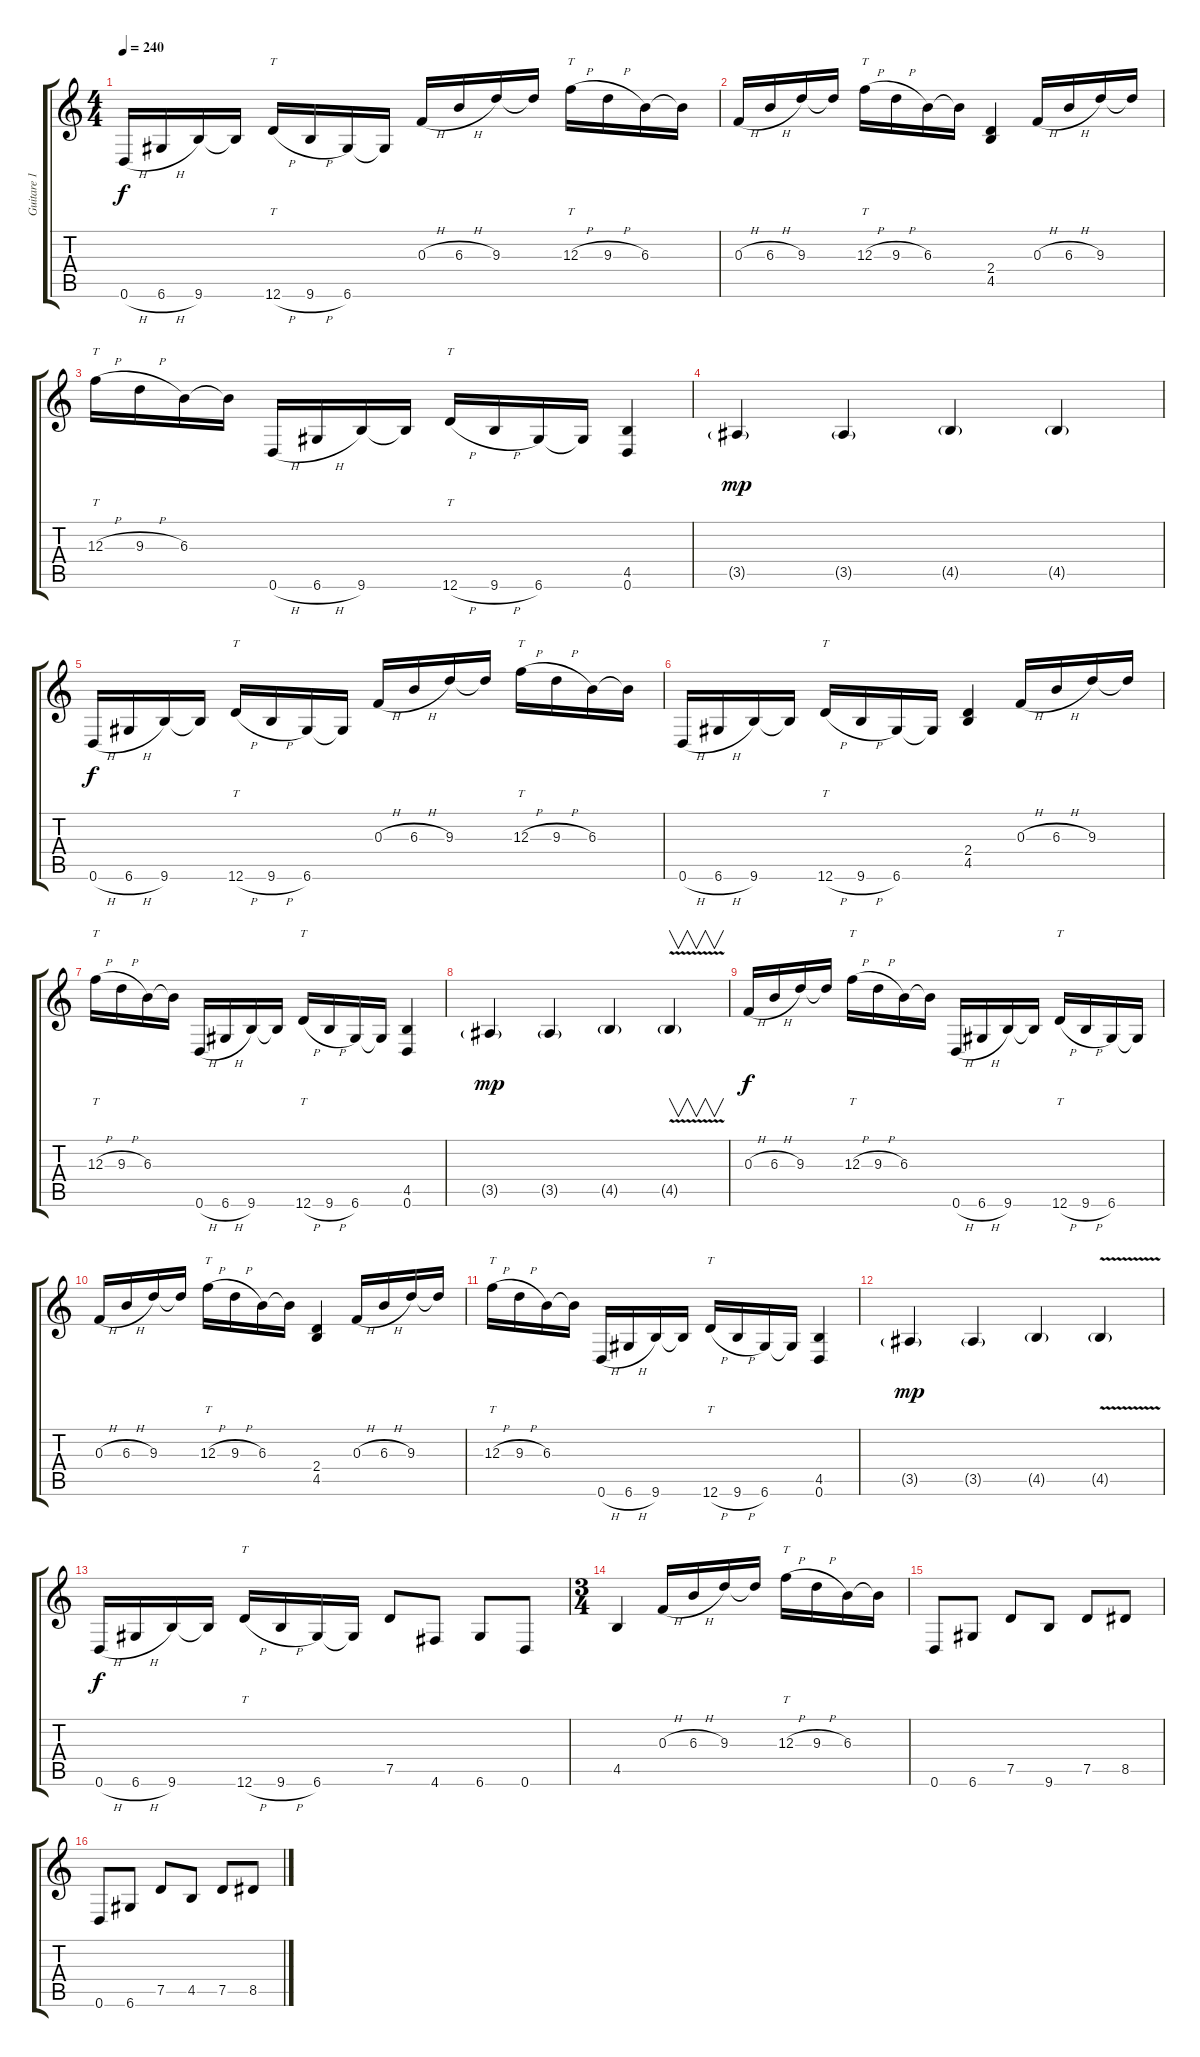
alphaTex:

\track ("Guitare 1" "Guitare 1") {instrument distortionguitar}
\staff {score tabs}
\tuning (D4 A3 F3 C3 G2 D2) {hide}
\ts (4 4)
\tempo 240
\clef g2
\ks c
0.6{h}.16{dy f} 6.6{h}.16 9.6.16 9.6{t}.16 12.6{h}.16{tt} 9.6{h}.16 6.6.16 6.6{t}.16 0.3{h}.16 6.3{h}.16 9.3.16 9.3{t}.16 12.3{h}.16{tt} 9.3{h}.16 6.3.16 6.3{t}.16 |
0.3{h}.16 6.3{h}.16 9.3.16 9.3{t}.16 12.3{h}.16{tt} 9.3{h}.16 6.3.16 6.3{t}.16 (2.4 4.5).4 0.3{h}.16 6.3{h}.16 9.3.16 9.3{t}.16 |
12.3{h}.16{tt} 9.3{h}.16 6.3.16 6.3{t}.16 0.6{h}.16 6.6{h}.16 9.6.16 9.6{t}.16 12.6{h}.16{tt} 9.6{h}.16 6.6.16 6.6{t}.16 (4.5 0.6).4 |
3.5{g}.4{dy mp} 3.5{g}.4 4.5{g}.4 4.5{g}.4 |
0.6{h}.16{dy f} 6.6{h}.16 9.6.16 9.6{t}.16 12.6{h}.16{tt} 9.6{h}.16 6.6.16 6.6{t}.16 0.3{h}.16 6.3{h}.16 9.3.16 9.3{t}.16 12.3{h}.16{tt} 9.3{h}.16 6.3.16 6.3{t}.16 |
0.6{h}.16 6.6{h}.16 9.6.16 9.6{t}.16 12.6{h}.16{tt} 9.6{h}.16 6.6.16 6.6{t}.16 (2.4 4.5).4 0.3{h}.16 6.3{h}.16 9.3.16 9.3{t}.16 |
12.3{h}.16{tt} 9.3{h}.16 6.3.16 6.3{t}.16 0.6{h}.16 6.6{h}.16 9.6.16 9.6{t}.16 12.6{h}.16{tt} 9.6{h}.16 6.6.16 6.6{t}.16 (4.5 0.6).4 |
3.5{g}.4{dy mp} 3.5{g}.4 4.5{g}.4 4.5{v g}.4{v} |
0.3{h}.16{dy f} 6.3{h}.16 9.3.16 9.3{t}.16 12.3{h}.16{tt} 9.3{h}.16 6.3.16 6.3{t}.16 0.6{h}.16 6.6{h}.16 9.6.16 9.6{t}.16 12.6{h}.16{tt} 9.6{h}.16 6.6.16 6.6{t}.16 |
0.3{h}.16 6.3{h}.16 9.3.16 9.3{t}.16 12.3{h}.16{tt} 9.3{h}.16 6.3.16 6.3{t}.16 (2.4 4.5).4 0.3{h}.16 6.3{h}.16 9.3.16 9.3{t}.16 |
12.3{h}.16{tt} 9.3{h}.16 6.3.16 6.3{t}.16 0.6{h}.16 6.6{h}.16 9.6.16 9.6{t}.16 12.6{h}.16{tt} 9.6{h}.16 6.6.16 6.6{t}.16 (4.5 0.6).4 |
3.5{g}.4{dy mp} 3.5{g}.4 4.5{g}.4 4.5{v g}.4 |
0.6{h}.16{dy f} 6.6{h}.16 9.6.16 9.6{t}.16 12.6{h}.16{tt} 9.6{h}.16 6.6.16 6.6{t}.16 7.5.8 4.6.8 6.6.8 0.6.8 |
\ts (3 4)
4.5.4 0.3{h}.16 6.3{h}.16 9.3.16 9.3{t}.16 12.3{h}.16{tt} 9.3{h}.16 6.3.16 6.3{t}.16 |
0.6.8 6.6.8 7.5.8 9.6.8 7.5.8 8.5.8 |
0.6.8 6.6.8 7.5.8 4.5.8 7.5.8 8.5.8
